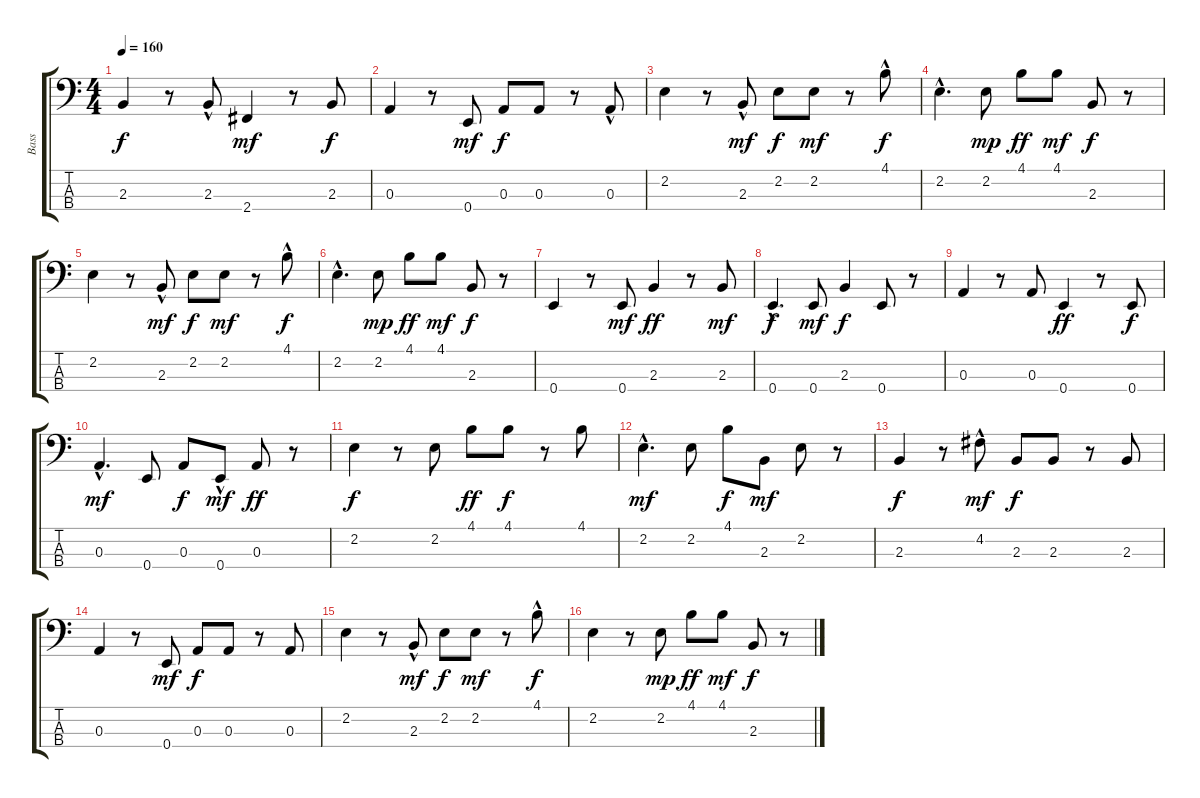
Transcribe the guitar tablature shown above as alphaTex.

\track ("Bass    " "Bass    ") {instrument acousticbass}
\staff {score tabs}
\tuning (G2 D2 A1 E1) {hide}
\ts (4 4)
\tempo 160
\clef f4
\ks c
2.3.4{dy f} r.8 2.3{hac}.8 2.4.4{dy mf} r.8 2.3.8{dy f} |
0.3.4 r.8 0.4.8{dy mf} 0.3.8{dy f} 0.3.8 r.8 0.3{hac}.8 |
2.2.4 r.8 2.3{hac}.8{dy mf} 2.2.8{dy f} 2.2.8{dy mf} r.8 4.1{hac}.8{dy f} |
2.2{hac}.4{d} 2.2.8{dy mp} 4.1.8{dy ff} 4.1.8{dy mf} 2.3.8{dy f} r.8 |
2.2.4 r.8 2.3{hac}.8{dy mf} 2.2.8{dy f} 2.2.8{dy mf} r.8 4.1{hac}.8{dy f} |
2.2{hac}.4{d} 2.2.8{dy mp} 4.1.8{dy ff} 4.1.8{dy mf} 2.3.8{dy f} r.8 |
0.4.4 r.8 0.4.8{dy mf} 2.3.4{dy ff} r.8 2.3.8{dy mf} |
0.4{hac}.4{d dy f} 0.4.8{dy mf} 2.3.4{dy f} 0.4.8 r.8 |
0.3.4 r.8 0.3.8 0.4.4{dy ff} r.8 0.4.8{dy f} |
0.3{hac}.4{d dy mf} 0.4.8 0.3.8{dy f} 0.4{hac}.8{dy mf} 0.3.8{dy ff} r.8 |
2.2.4{dy f} r.8 2.2.8 4.1.8{dy ff} 4.1.8{dy f} r.8 4.1.8 |
2.2{hac}.4{d dy mf} 2.2.8 4.1.8{dy f} 2.3.8{dy mf} 2.2.8 r.8 |
2.3.4{dy f} r.8 4.2{hac}.8{dy mf} 2.3.8{dy f} 2.3.8 r.8 2.3.8 |
0.3.4 r.8 0.4.8{dy mf} 0.3.8{dy f} 0.3.8 r.8 0.3.8 |
2.2.4 r.8 2.3{hac}.8{dy mf} 2.2.8{dy f} 2.2.8{dy mf} r.8 4.1{hac}.8{dy f} |
2.2.4 r.8 2.2.8{dy mp} 4.1.8{dy ff} 4.1.8{dy mf} 2.3.8{dy f} r.8
